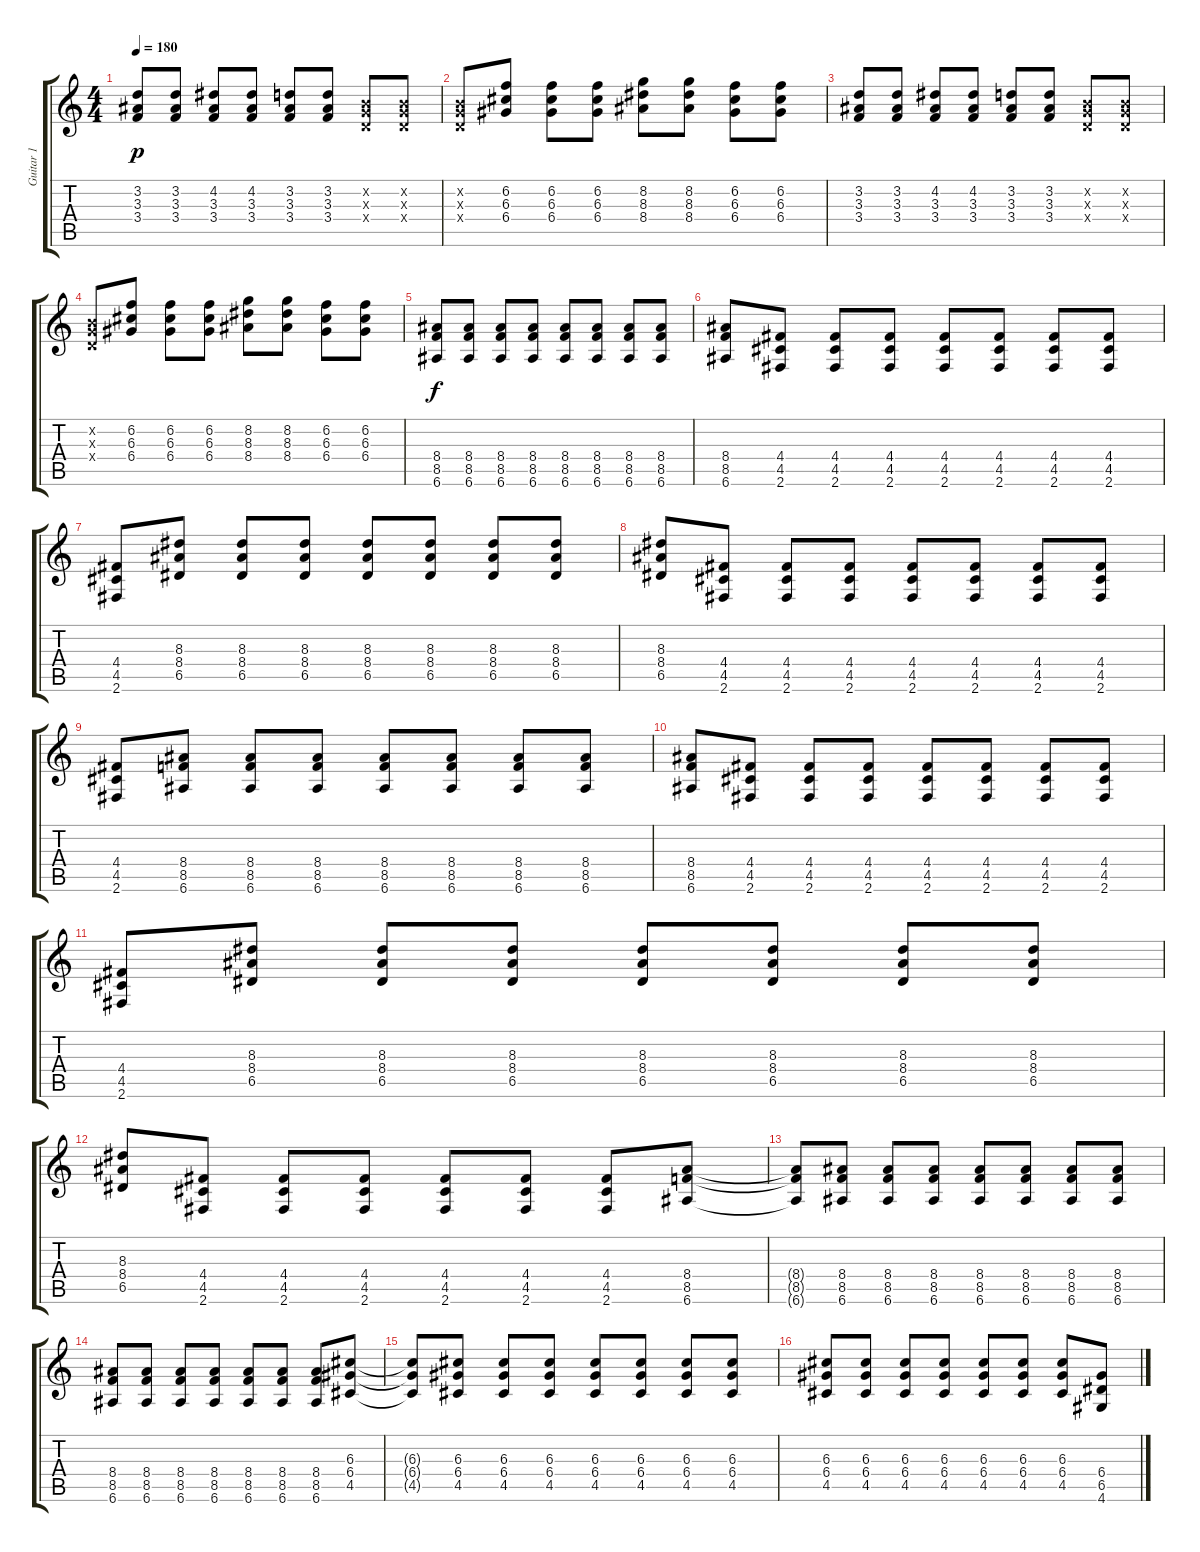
\track ("Guitar 1" "Guitar 1") {instrument distortionguitar}
\staff {score tabs}
\tuning (E4 B3 G3 D3 A2 E2) {hide}
\ts (4 4)
\tempo 180
\clef g2
\ks c
(3.2 3.3 3.4).8{dy p} (3.2 3.3 3.4).8 (4.2 3.3 3.4).8 (4.2 3.3 3.4).8 (3.2 3.3 3.4).8 (3.2 3.3 3.4).8 (0.2{x} 0.3{x} 0.4{x}).8 (0.2{x} 0.3{x} 0.4{x}).8 |
(0.2{x} 0.3{x} 0.4{x}).8 (6.2 6.3 6.4).8 (6.2 6.3 6.4).8 (6.2 6.3 6.4).8 (8.2 8.3 8.4).8 (8.2 8.3 8.4).8 (6.2 6.3 6.4).8 (6.2 6.3 6.4).8 |
(3.2 3.3 3.4).8 (3.2 3.3 3.4).8 (4.2 3.3 3.4).8 (4.2 3.3 3.4).8 (3.2 3.3 3.4).8 (3.2 3.3 3.4).8 (0.2{x} 0.3{x} 0.4{x}).8 (0.2{x} 0.3{x} 0.4{x}).8 |
(0.2{x} 0.3{x} 0.4{x}).8 (6.2 6.3 6.4).8 (6.2 6.3 6.4).8 (6.2 6.3 6.4).8 (8.2 8.3 8.4).8 (8.2 8.3 8.4).8 (6.2 6.3 6.4).8 (6.2 6.3 6.4).8 |
(8.4 8.5 6.6).8{dy f} (8.4 8.5 6.6).8 (8.4 8.5 6.6).8 (8.4 8.5 6.6).8 (8.4 8.5 6.6).8 (8.4 8.5 6.6).8 (8.4 8.5 6.6).8 (8.4 8.5 6.6).8 |
(8.4 8.5 6.6).8 (4.4 4.5 2.6).8 (4.4 4.5 2.6).8 (4.4 4.5 2.6).8 (4.4 4.5 2.6).8 (4.4 4.5 2.6).8 (4.4 4.5 2.6).8 (4.4 4.5 2.6).8 |
(4.4 4.5 2.6).8 (8.3 8.4 6.5).8 (8.3 8.4 6.5).8 (8.3 8.4 6.5).8 (8.3 8.4 6.5).8 (8.3 8.4 6.5).8 (8.3 8.4 6.5).8 (8.3 8.4 6.5).8 |
(8.3 8.4 6.5).8 (4.4 4.5 2.6).8 (4.4 4.5 2.6).8 (4.4 4.5 2.6).8 (4.4 4.5 2.6).8 (4.4 4.5 2.6).8 (4.4 4.5 2.6).8 (4.4 4.5 2.6).8 |
(4.4 4.5 2.6).8 (8.4 8.5 6.6).8 (8.4 8.5 6.6).8 (8.4 8.5 6.6).8 (8.4 8.5 6.6).8 (8.4 8.5 6.6).8 (8.4 8.5 6.6).8 (8.4 8.5 6.6).8 |
(8.4 8.5 6.6).8 (4.4 4.5 2.6).8 (4.4 4.5 2.6).8 (4.4 4.5 2.6).8 (4.4 4.5 2.6).8 (4.4 4.5 2.6).8 (4.4 4.5 2.6).8 (4.4 4.5 2.6).8 |
(4.4 4.5 2.6).8 (8.3 8.4 6.5).8 (8.3 8.4 6.5).8 (8.3 8.4 6.5).8 (8.3 8.4 6.5).8 (8.3 8.4 6.5).8 (8.3 8.4 6.5).8 (8.3 8.4 6.5).8 |
(8.3 8.4 6.5).8 (4.4 4.5 2.6).8 (4.4 4.5 2.6).8 (4.4 4.5 2.6).8 (4.4 4.5 2.6).8 (4.4 4.5 2.6).8 (4.4 4.5 2.6).8 (8.4 8.5 6.6).8 |
(8.4{t} 8.5{t} 6.6{t}).8 (8.4 8.5 6.6).8 (8.4 8.5 6.6).8 (8.4 8.5 6.6).8 (8.4 8.5 6.6).8 (8.4 8.5 6.6).8 (8.4 8.5 6.6).8 (8.4 8.5 6.6).8 |
(8.4 8.5 6.6).8 (8.4 8.5 6.6).8 (8.4 8.5 6.6).8 (8.4 8.5 6.6).8 (8.4 8.5 6.6).8 (8.4 8.5 6.6).8 (8.4 8.5 6.6).8 (6.3 6.4 4.5).8 |
(6.3{t} 6.4{t} 4.5{t}).8 (6.3 6.4 4.5).8 (6.3 6.4 4.5).8 (6.3 6.4 4.5).8 (6.3 6.4 4.5).8 (6.3 6.4 4.5).8 (6.3 6.4 4.5).8 (6.3 6.4 4.5).8 |
(6.3 6.4 4.5).8 (6.3 6.4 4.5).8 (6.3 6.4 4.5).8 (6.3 6.4 4.5).8 (6.3 6.4 4.5).8 (6.3 6.4 4.5).8 (6.3 6.4 4.5).8 (6.4 6.5 4.6).8
